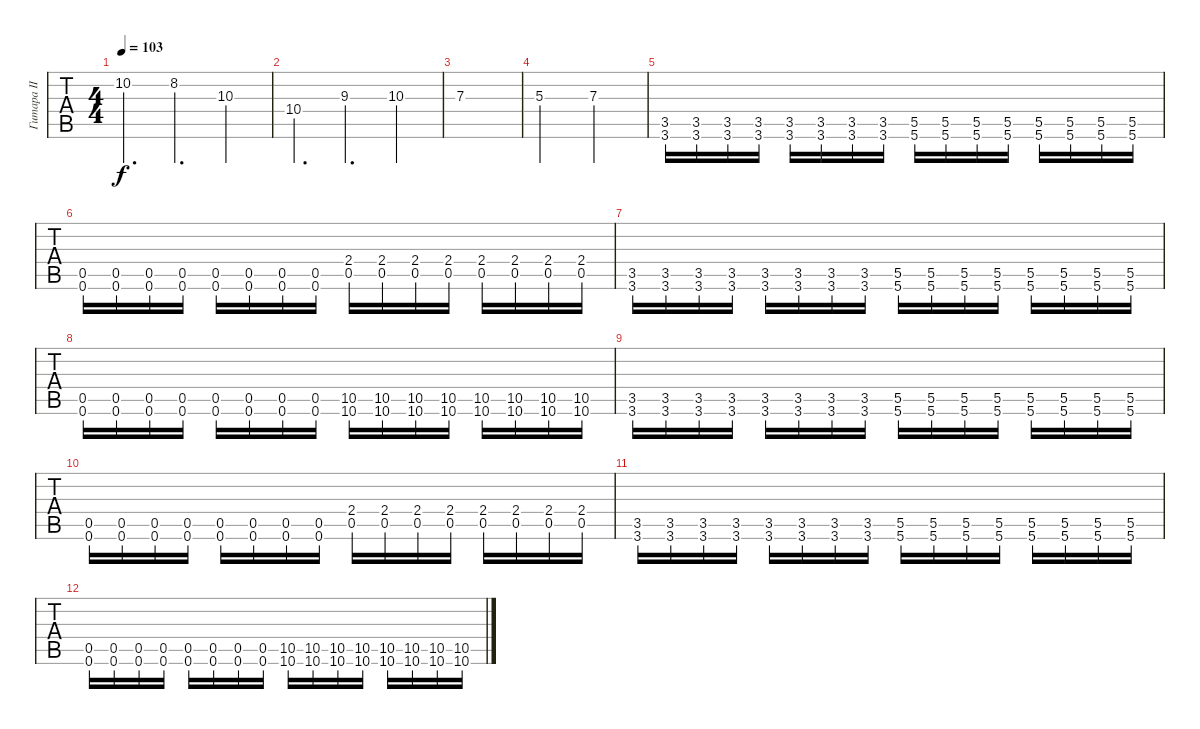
\track ("Гитара II" "Гитара II") {instrument distortionguitar}
\staff {tabs}
\tuning (E4 B3 G3 D3 A2 D2) {hide}
\ts (4 4)
\tempo 103
\clef g2
\ks c
10.2.4{d dy f} 8.2.4{d} 10.3.4 |
10.4.4{d} 9.3.4{d} 10.3.4 |
7.3.1 |
5.3.2 7.3.2 |
(3.5 3.6).16{instrument distortionguitar} (3.5 3.6).16 (3.5 3.6).16 (3.5 3.6).16 (3.5 3.6).16 (3.5 3.6).16 (3.5 3.6).16 (3.5 3.6).16 (5.5 5.6).16 (5.5 5.6).16 (5.5 5.6).16 (5.5 5.6).16 (5.5 5.6).16 (5.5 5.6).16 (5.5 5.6).16 (5.5 5.6).16 |
(0.5 0.6).16 (0.5 0.6).16 (0.5 0.6).16 (0.5 0.6).16 (0.5 0.6).16 (0.5 0.6).16 (0.5 0.6).16 (0.5 0.6).16 (2.4 0.5).16 (2.4 0.5).16 (2.4 0.5).16 (2.4 0.5).16 (2.4 0.5).16 (2.4 0.5).16 (2.4 0.5).16 (2.4 0.5).16 |
(3.5 3.6).16 (3.5 3.6).16 (3.5 3.6).16 (3.5 3.6).16 (3.5 3.6).16 (3.5 3.6).16 (3.5 3.6).16 (3.5 3.6).16 (5.5 5.6).16 (5.5 5.6).16 (5.5 5.6).16 (5.5 5.6).16 (5.5 5.6).16 (5.5 5.6).16 (5.5 5.6).16 (5.5 5.6).16 |
(0.5 0.6).16 (0.5 0.6).16 (0.5 0.6).16 (0.5 0.6).16 (0.5 0.6).16 (0.5 0.6).16 (0.5 0.6).16 (0.5 0.6).16 (10.5 10.6).16 (10.5 10.6).16 (10.5 10.6).16 (10.5 10.6).16 (10.5 10.6).16 (10.5 10.6).16 (10.5 10.6).16 (10.5 10.6).16 |
(3.5 3.6).16 (3.5 3.6).16 (3.5 3.6).16 (3.5 3.6).16 (3.5 3.6).16 (3.5 3.6).16 (3.5 3.6).16 (3.5 3.6).16 (5.5 5.6).16 (5.5 5.6).16 (5.5 5.6).16 (5.5 5.6).16 (5.5 5.6).16 (5.5 5.6).16 (5.5 5.6).16 (5.5 5.6).16 |
(0.5 0.6).16 (0.5 0.6).16 (0.5 0.6).16 (0.5 0.6).16 (0.5 0.6).16 (0.5 0.6).16 (0.5 0.6).16 (0.5 0.6).16 (2.4 0.5).16 (2.4 0.5).16 (2.4 0.5).16 (2.4 0.5).16 (2.4 0.5).16 (2.4 0.5).16 (2.4 0.5).16 (2.4 0.5).16 |
(3.5 3.6).16 (3.5 3.6).16 (3.5 3.6).16 (3.5 3.6).16 (3.5 3.6).16 (3.5 3.6).16 (3.5 3.6).16 (3.5 3.6).16 (5.5 5.6).16 (5.5 5.6).16 (5.5 5.6).16 (5.5 5.6).16 (5.5 5.6).16 (5.5 5.6).16 (5.5 5.6).16 (5.5 5.6).16 |
(0.5 0.6).16 (0.5 0.6).16 (0.5 0.6).16 (0.5 0.6).16 (0.5 0.6).16 (0.5 0.6).16 (0.5 0.6).16 (0.5 0.6).16 (10.5 10.6).16 (10.5 10.6).16 (10.5 10.6).16 (10.5 10.6).16 (10.5 10.6).16 (10.5 10.6).16 (10.5 10.6).16 (10.5 10.6).16
